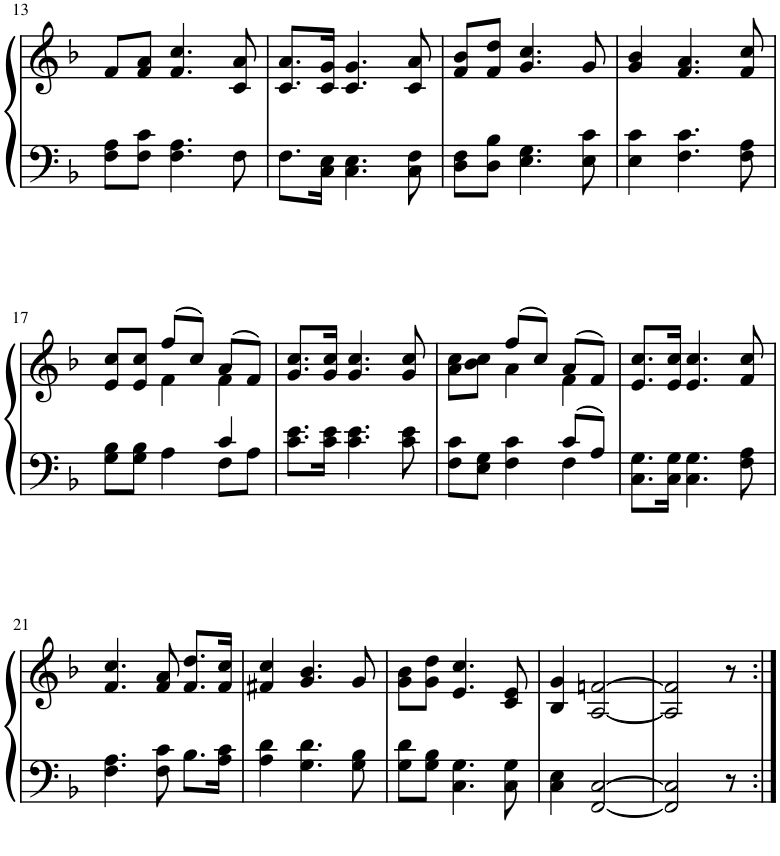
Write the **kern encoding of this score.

**kern	**kern
*part1	*part1
*staff2	*staff1
*I"Piano	*
*I'Pno.	*
!!LO:PB:g=z
*clefF4	*clefG2
*k[b-]	*k[b-]
*M3/4	*M3/4
=13	=13
8F\ 8A\L	8f/L
8F\ 8c\J	8f/ 8a/J
4.F\ 4.A\	4.f/ 4.cc/
8F\	8c/ 8a/
=14	=14
8.F\L	8.c/ 8.a/L
16C\ 16E\Jk	16c/ 16g/Jk
4.C\ 4.E\	4.c/ 4.g/
8C\ 8F\	8c/ 8a/
=15	=15
8D\ 8F\L	8f/ 8b-/L
8D\ 8B-\J	8f/ 8dd/J
4.E\ 4.G\	4.g/ 4.cc/
8E\ 8c\	8g/
=16	=16
4E\ 4c\	4g/ 4b-/
4.F\ 4.c\	4.f/ 4.a/
8F\ 8A\	8f/ 8cc/
!!LO:LB:g=z
=17	=17
*^	*^
8G\ 8B-\L	2ryy	8e/ 8cc/L	4ryy
8G\ 8B-\J	.	8e/ 8cc/J	.
4A\	.	(8ff/L	4f\
.	.	8cc/J)	.
4c/	8F\L	(8a/L	4f\
.	8A\J	8f/J)	.
*v	*v	*	*
*	*v	*v
=18	=18
8.c\ 8.e\L	8.g/ 8.cc/L
16c\ 16e\Jk	16g/ 16cc/Jk
4.c\ 4.e\	4.g/ 4.cc/
8c\ 8e\	8g/ 8cc/
=19	=19
*^	*^
8F\ 8c\L	2ryy	8a\ 8cc\L	4ryy
8E\ 8G\J	.	8b-\ 8cc\J	.
4F\ 4c\	.	(8ff/L	4a\
.	.	8cc/J)	.
8c/L	4F\	(8a/L	4f\
8A/J	.	8f/J)	.
*v	*v	*	*
*	*v	*v
=20	=20
8.C\ 8.G\L	8.e/ 8.cc/L
16C\ 16G\Jk	16e/ 16cc/Jk
4.C\ 4.G\	4.e/ 4.cc/
8F\ 8A\	8f/ 8cc/
!!LO:LB:g=z
=21	=21
4.F\ 4.A\	4.f/ 4.cc/
8F\ 8c\	8f/ 8a/
8.B-\L	8.f/ 8.dd/L
16A\ 16c\Jk	16f/ 16cc/Jk
=22	=22
4A\ 4d\	4f#X/ 4cc/
4.G\ 4.d\	4.g/ 4.b-/
8G\ 8B-\	8g/
=23	=23
8G\ 8d\L	8g\ 8b-\L
8G\ 8B-\J	8g\ 8dd\J
4.C\ 4.G\	4.e/ 4.cc/
8C\ 8G\	8c/ 8e/
=24	=24
4C\ 4E\	4B-/ 4g/
[2FF/ [2C/	[2A/ [2fn/
=25	=25
2FF/] 2C/]	2A/] 2f/]
8r	8r
=:|!	=:|!
*-	*-
